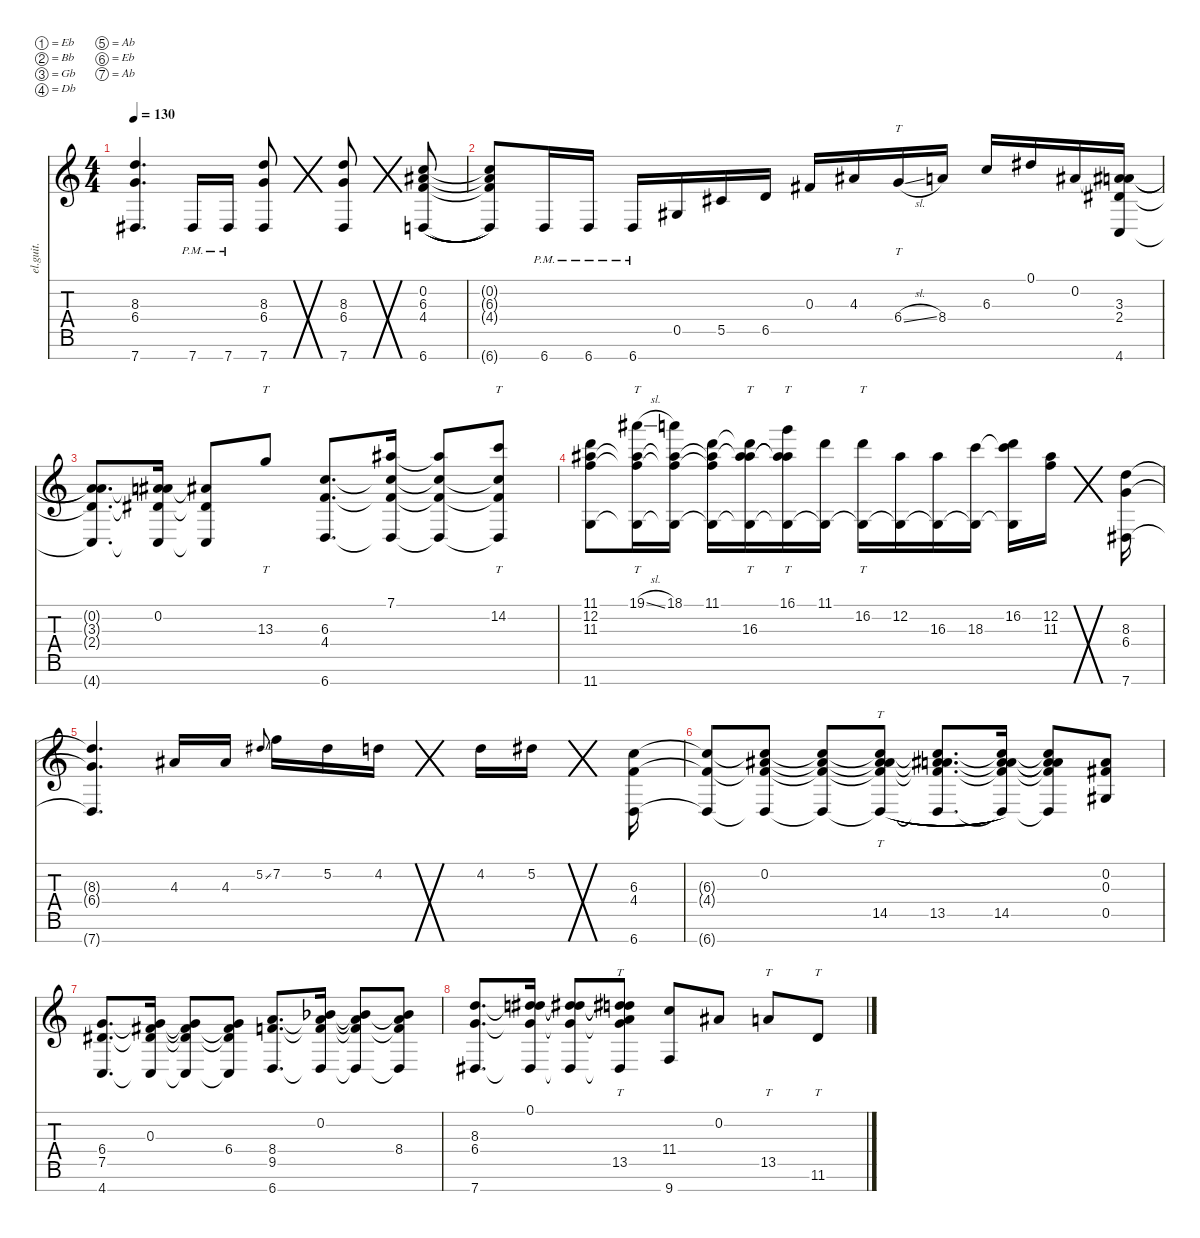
\defaultSystemsLayout 4
\hideDynamics
\bracketExtendMode nobrackets
\track ("Clean Guitar" "el.guit.") {instrument electricguitarclean}
\staff {score tabs}
\tuning (Eb4 Bb3 Gb3 Db3 Ab2 Eb2 Ab1)
\ts (4 4)
\tempo 130
\clef g2
\ks c
(7.7{acc #} 6.4 8.3).4{d dy mf instrument electricguitarclean beam Up} 7.7{pm acc #}.16{beam Up} 7.7{pm acc #}.16{beam Up} (7.7{acc #} 6.4 8.3).8{beam Up} ().16{ds beam Up} (8.3 6.4 7.7{acc #}).8{beam Up} ().16{ds beam Down} (0.2{acc #} 6.3 4.4 6.7).8{legatoorigin beam Up} |
(0.2{t acc #} 6.3{t} 4.4{t} 6.7{t}).8{beam Up} 6.7{pm}.16{beam Up} 6.7{pm}.16{beam Up} 6.7{pm}.16{beam Up} 0.5{acc #}.16{beam Up} 5.5{acc #}.16{beam Up} 6.5.16{beam Up} 0.3{acc #}.16{beam Up} 4.3{acc #}.16{beam Up} 6.4{sl}.16{tt beam Up} 8.4.16{beam Up} 6.3.16{beam Up} 0.1{acc #}.16{beam Up} 0.2{acc #}.16{beam Up} (3.3 2.4{acc #} 4.7 0.2{t acc #}).16{beam Up} |
(3.3{t} 2.4{t acc #} 4.7{t} 0.2{t acc #}).8{d beam Up} (0.2{acc #} 3.3{t} 2.4{t acc #} 4.7{t}).16{beam Up} (0.2{t acc #} 2.4{t acc #} 4.7{t}).8{beam Up} 13.3.8{tt beam Up} (6.3 4.4 6.7).8{d beam Up} (7.1{acc #} 6.3{t} 4.4{t} 6.7{t}).16{beam Up} (7.1{t acc #} 6.3{t} 4.4{t} 6.7{t}).8{beam Up} (14.2 6.3{t} 4.4{t} 6.7{t}).8{tt beam Up} |
(11.1 12.2{acc #} 11.3 11.7).8{beam Down} (19.1{sl acc #} 12.2{t acc #} 11.3{t} 11.7{t}).16{tt beam Down} (18.1 12.2{t acc #} 11.3{t} 11.7{t}).16{beam Down} (11.1 12.2{t acc #} 11.3{t} 11.7{t}).16{beam Down} (11.1{t} 12.2{t acc #} 16.3{acc #} 11.7{t}).16{tt beam Down} (16.1 12.2{t acc #} 16.3{t acc #} 11.7{t}).16{tt beam Down} (11.1 11.7{t}).16{beam Down} (11.7{t} 16.2).16{tt beam Down} (12.2{acc #} 11.7{t}).16{beam Down} (16.3{acc #} 11.7{t}).16{beam Down} (18.3 11.7{t}).16{beam Down} (16.2 18.3{t} 11.7{t}).16{beam Down} (12.2{acc #} 11.3).16{beam Down} ().16{ds beam Down} (8.3 6.4 7.7{acc #}).16{beam Down} |
(8.3{t} 6.4{t} 7.7{t acc #}).4{d beam Up} 4.3{acc #}.16{beam Up} 4.3{acc #}.16{beam Up} 5.2{ss acc #}.8{gr onbeat beam Up} 7.2.16{beam Down} 5.2{acc #}.16{beam Down} 4.2.16{beam Down} ().16{ds beam Down} 4.2.16{beam Down} 5.2{acc #}.16{beam Down} ().16{ds beam Down} (6.3 4.4 6.7).16{beam Down} |
(6.3{t} 4.4{t} 6.7{t}).8{beam Up} (0.2{acc #} 6.3{t} 4.4{t} 6.7{t}).8{beam Up} (0.2{t acc #} 6.3{t} 4.4{t} 6.7{t}).8{beam Up} (0.2{t acc #} 6.3{t} 4.4{t} 6.7{t} 14.5{acc #}).8{tt legatoorigin beam Up} (6.3{t} 4.4{t} 6.7{t} 13.5 0.2{t acc #}).8{d legatoorigin beam Up} (6.3{t} 4.4{t} 6.7{t} 0.2{t acc #} 14.5{acc #}).16{beam Up} (6.3{t} 4.4{t} 6.7{t} 0.2{t acc #} 14.5{t acc #}).8{beam Up} (0.2{acc #} 0.3{acc #} 0.5{acc #}).8{beam Up} |
(6.4 7.5{acc #} 4.7).8{d beam Up} (6.4{t} 7.5{t acc #} 4.7{t} 0.3{acc #}).16{beam Up} (6.4{t} 7.5{t acc #} 4.7{t} 0.3{t acc #}).8{beam Up} (0.3{t acc #} 6.4 7.5{t acc #} 4.7{t}).8{beam Up} (8.4 9.5 6.7).8{d beam Up} (8.4{t} 9.5{t} 6.7{t} 0.2{acc b}).16{beam Up} (8.4{t} 9.5{t} 6.7{t} 0.2{t acc b}).8{beam Up} (8.4 9.5{t} 6.7{t} 0.2{t acc b}).8{beam Up} |
(8.3 6.4 7.7{acc #}).8{d beam Up} (0.1{acc #} 8.3{t} 6.4{t} 7.7{t acc #}).16{beam Up} (8.3{t} 6.4{t} 7.7{t acc #} 0.1{t acc #}).8{beam Up} (8.3{t} 6.4{t} 7.7{t acc #} 0.1{t acc #} 13.5).8{tt beam Up} (11.4 9.7).8{beam Up} 0.2{acc #}.8{beam Up} 13.5.8{tt beam Up} 11.6.8{tt beam Up}
